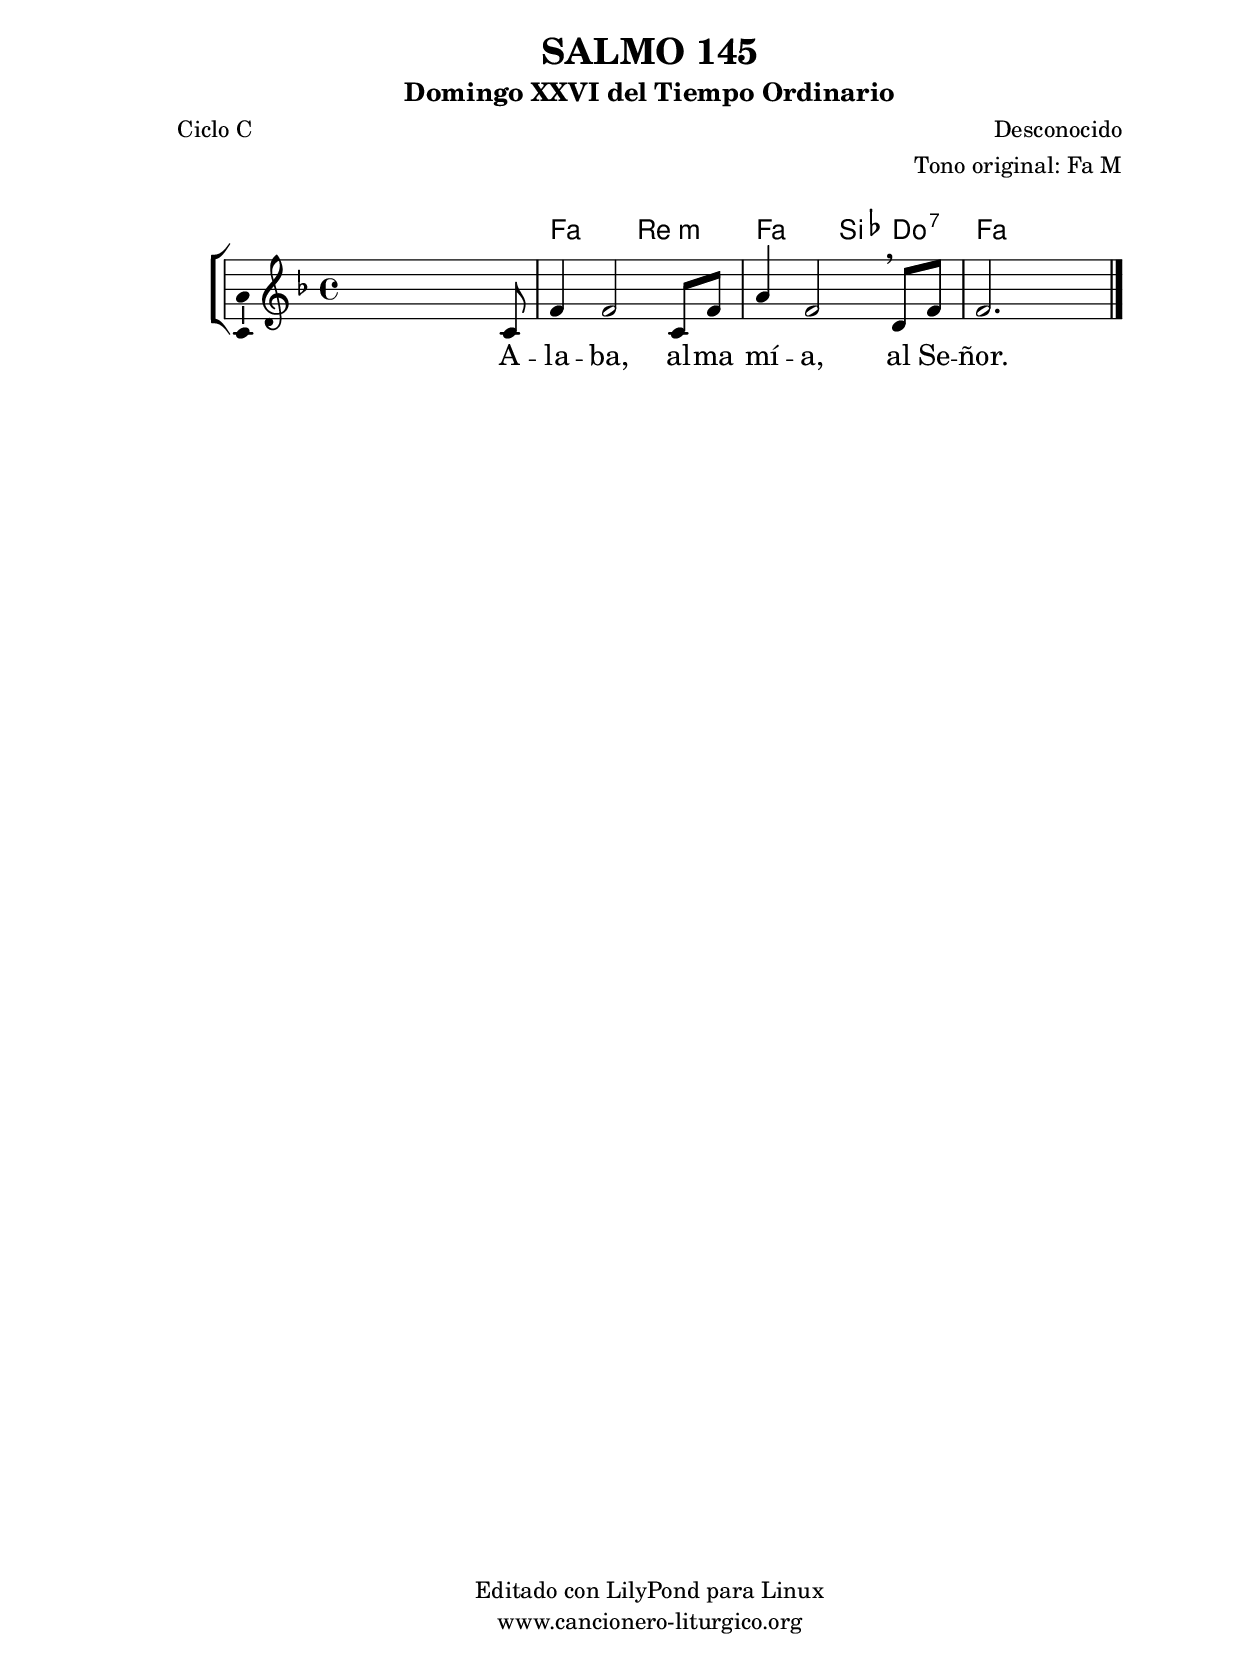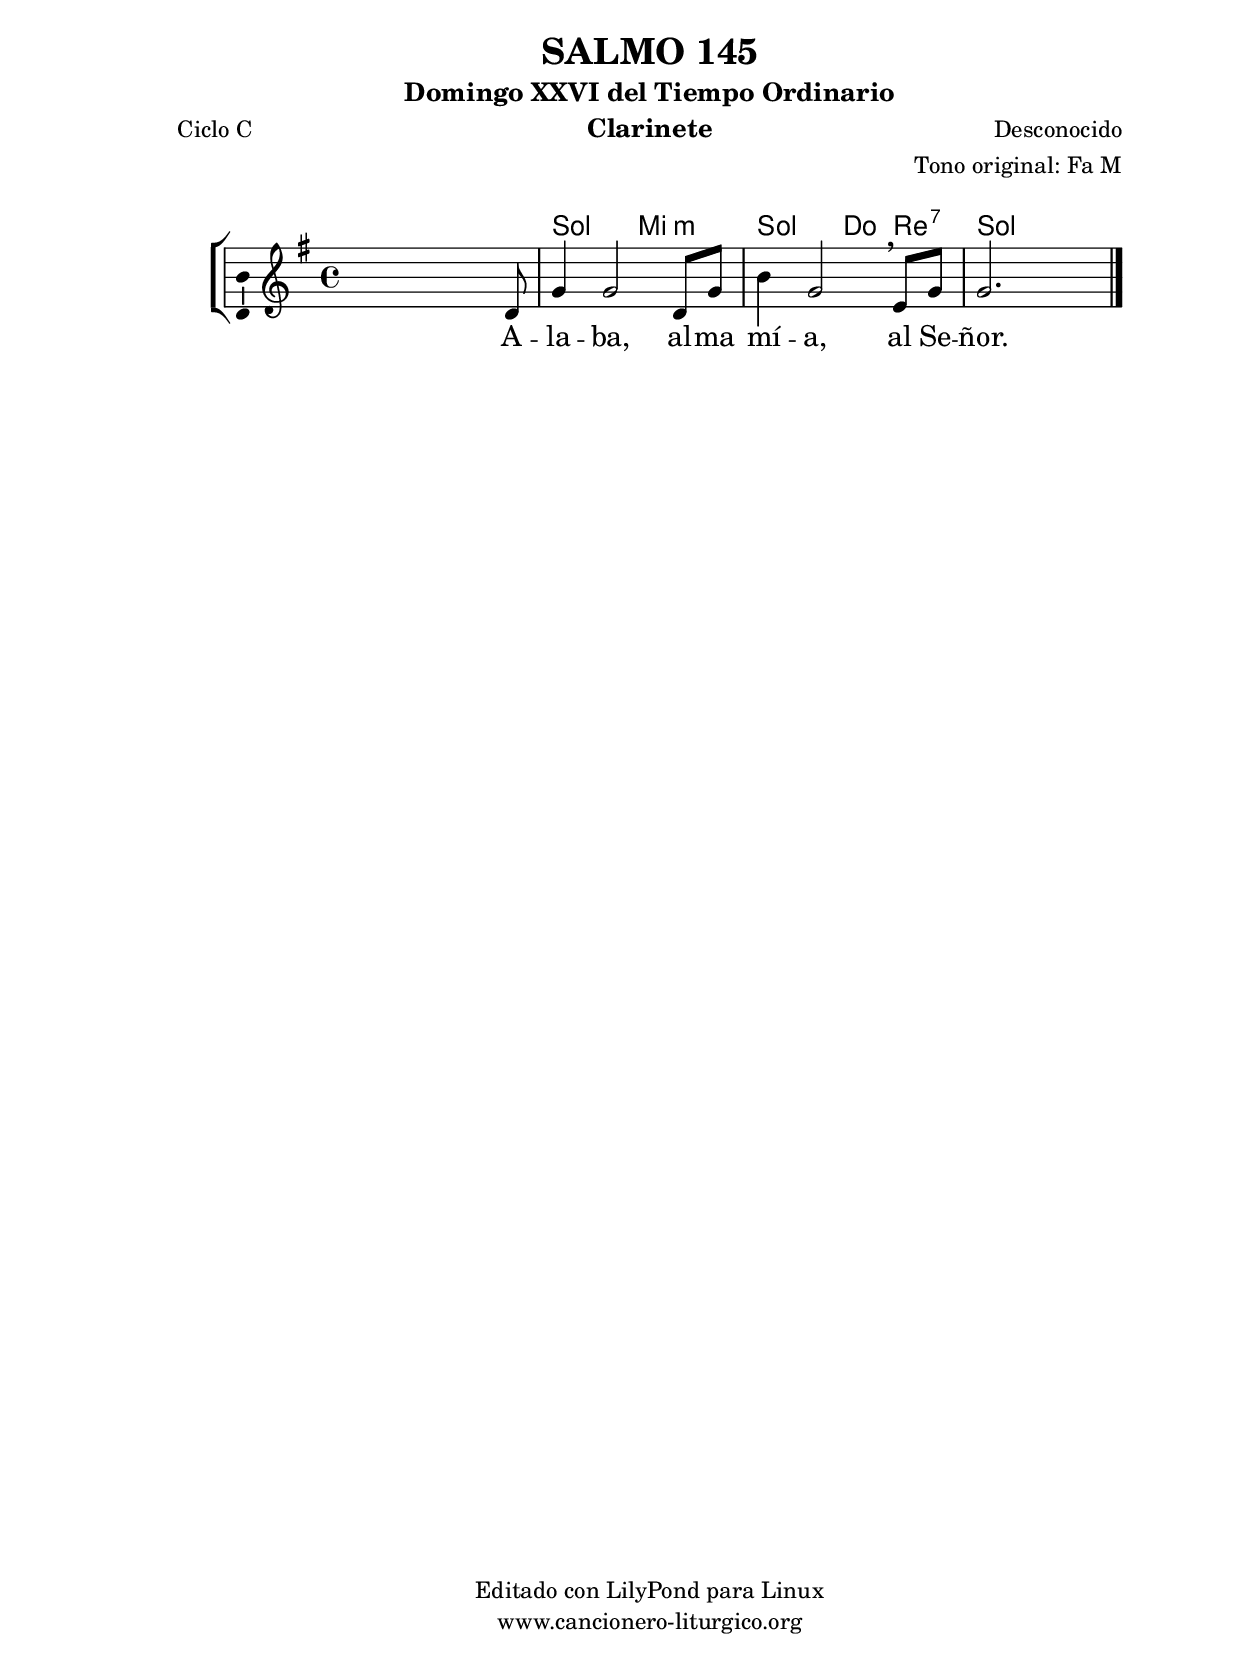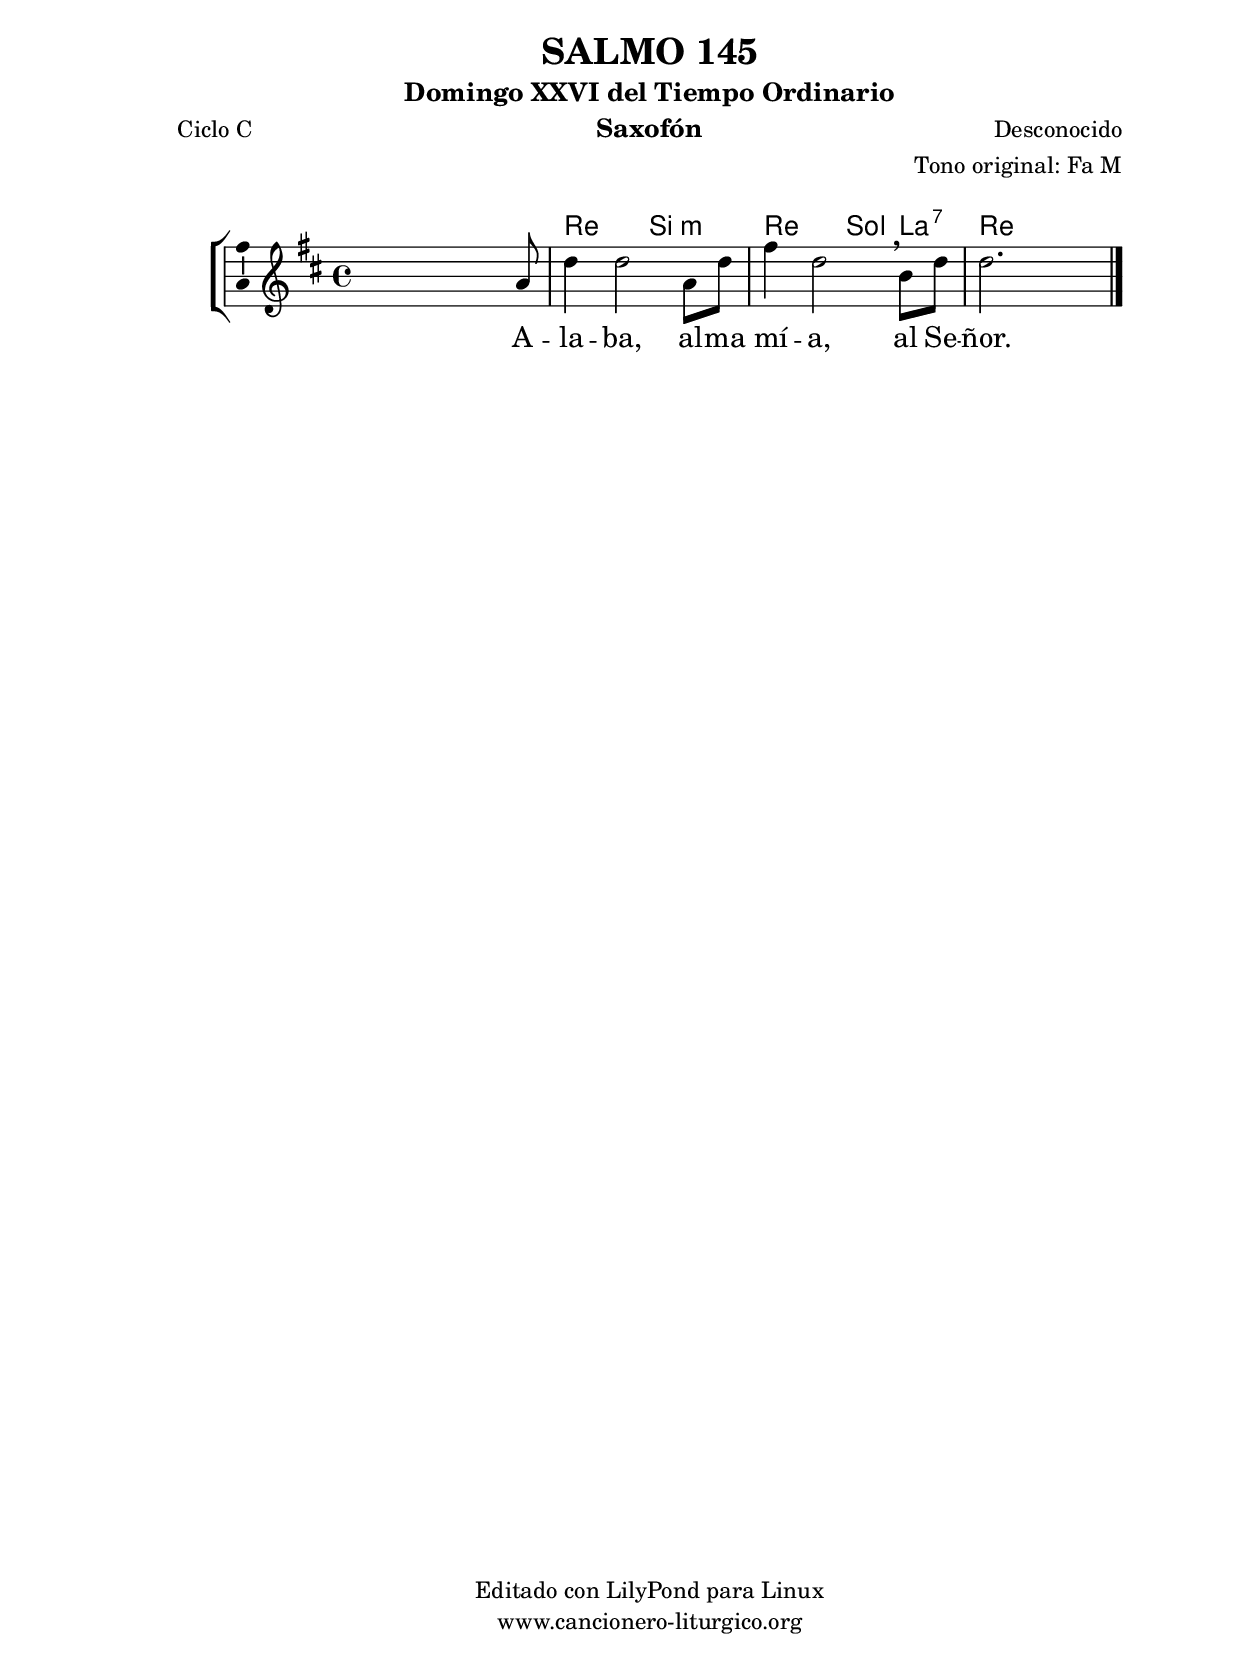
%
%para convertir .midi en .wav:
%timidity filename.midi -Ow -o finename.wav
%
%
%Para convertir de .wav a .mp3:
%lame -h -m j filename.wav
%
%
%para escuchar el midi:
%timidity nombrefichero.midi
%


%versión de lilypond para la que se ha escrito esta partitura:
\version "2.16.0"

	%Tamaño papel
	#(set-default-paper-size "a4")
	%Tamaño partitura
	#(set-global-staff-size 20)
	%No responde al pulsar sobre una nota
	#(ly:set-option 'point-and-click #f)

%parámetros del encabezamiento:
\header {
	title = "SALMO 145"
	subtitle = "Domingo XXVI del Tiempo Ordinario"
	composer = "Desconocido"
	poet = "Ciclo C"
	meter = ""
	arranger = "Tono original: Fa M"
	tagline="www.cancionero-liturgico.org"
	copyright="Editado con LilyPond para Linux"
	}

%parámetros asociados al papel:
\paper  {
	oddHeaderMarkup = \markup {\fill-line { \on-the-fly #not-first-page \fromproperty #'header:title \on-the-fly #not-first-page \fromproperty #'header:composer }}
	evenHeaderMarkup = \markup {\fill-line { \fromproperty #'header:composer \fromproperty #'header:title }}
	#(set-paper-size "a4")
	print-page-number = ##f
	first-page-number = 1
	print-first-page-number = ##f
%	head-separation = 3.0 \cm
	top-margin = 2.0 \cm
	bottom-margin = 0.5\cm
%%%	bottom-margin = -1.0\cm
	left-margin = 3.0 \cm
	line-width = 16.0 \cm 
	indent = 8\mm
	interscoreline = 2.\mm
	between-system-space = 15\mm
%	para que las partituras no llenen la hoja:
	ragged-bottom = ##t
%	idem para la última hoja:
	ragged-last-bottom = ##f
%	para que las partituras llenen el ancho del papel:
	ragged-last = ##f
	after-title-space = 2.5 \cm
%page-count=1
%system-count=8

	%Flexible Vertical Spacing
%	markup-markup-spacing =
%	#'((basic-distance . 15) (minimum-distance . 15) (padding . 3))
	markup-system-spacing =
	#'((basic-distance . 15) (minimum-distance . 15) (padding . 3))
	system-system-spacing =
	#'((basic-distance . 15) (minimum-distance . 15) (padding . 3))
	score-system-spacing =
	#'((basic-distance . 15) (minimum-distance . 15) (padding . 5))
%	top-system-spacing = % header
%	#'((basic-distance . 8) (minimum-distance . 0) (padding . 3))
%	top-markup-spacing =
%	#'((basic-distance . 20) (minimum-distance . 20) (padding . 3))
	last-bottom-spacing = % footer
	#'((basic-distance . 5) (minimum-distance . 5) (padding . 3))
%	score-markup-spacing =
%	#'((basic-distance . 16) (minimum-distance . 13) (padding . 3))

	}


%parámetros que afectan a toda la partitura:
global =  {
	%clave de sol (G):
	\clef G
	%armadura:
%	\transpose e f
	\key f \major
	\tempo 4=100
	\set Score.tempoHideNote = ##t
	}


acordes = {
	\italianChords
	\chordmode {
%	\transpose e f
{

s2 s
f2 d:m f bes4 c:7 f2

	}
	}
}

melodia = 
%	\transpose e f
{
	\relative c'{

\time 4/4

s2 s4 s8 c8
f4 f2 c8 f
a4 f2 \breathe d8 f
f2. s4

	\bar "|."
	}
	}


texto = \lyricmode {
A -- la -- ba, al -- ma mí -- a, al Se -- ñor.
	}


acordesStaff = \context ChordNames = acordesStaff <<
	\set chordChanges = ##t
	\acordes
	>>


vozStaff = \context Voice = vozStaff
\with {\consists "Ambitus_engraver"}
<<
%	\set Staff.instrumentName = ""
%	\set Staff.shortInstrumentName = ""
%	\set Staff.midiInstrument = #"clarinet"
%	\set Staff.midiInstrument = #"cello"
%	\set Staff.midiInstrument = #"flute"
	\set Staff.midiInstrument = #"electric guitar (jazz)"
%	\set Staff.midiInstrument = #"english horn"
%	\set Staff.midiInstrument = #"violin"
%	\set Staff.midiInstrument = #"glockenspiel"
	\set Staff.midiMinimumVolume = #0.7
	\set Staff.midiMaximumVolume = #0.9
	\global
	\melodia
	>>


textoStaff = \context Lyrics = textoStaff <<
	\lyricsto vozStaff \texto
	>>

\book {
	\score {
		\context ChoirStaff {
			\override StaffGroup.SystemStartBracket #'collapse-height = #1
			\override Score.SystemStartBar #'collapse-height = #1
			<<
			\acordesStaff
			\vozStaff
			\textoStaff
			>>
			}
		\layout {
	    		\context {
				\Lyrics
				\override LyricText #'font-size = #2
				}
	   		 \context {
				\Score
				%fontSize = #3
				\override StaffSymbol #'staff-space = #(magstep +3)
				%\override Beam #'thickness = #0.55
				%\override SpacingSpanner #'spacing-increment = #1.0
				%\override Slur #'height-limit = #1.5
				}
			}
		}
	\score {
		\unfoldRepeats
		\context ChoirStaff {
			<<
			\acordesStaff
			\vozStaff
			>>
			}
		\midi {
	  		\context {
	  			\Score
				tempoWholesPerMinute = #(ly:make-moment 70 4)
				}
			}
		}
	}

%Partitura para clarinete
#(define output-suffix "C")
\book {
	\header{
		instrument = "Clarinete"
		}
	\score {
		\context ChoirStaff {
			\override StaffGroup.SystemStartBracket #'collapse-height = #1
			\override Score.SystemStartBar #'collapse-height = #1
\transpose c d
			<<
			\acordesStaff
			\vozStaff
			\textoStaff
			>>
			}
		\layout {
	    		\context {
				\Lyrics
				\override LyricText #'font-size = #2
				}
	   		 \context {
				\Score
				%fontSize = #3
				\override StaffSymbol #'staff-space = #(magstep +3)
				%\override Beam #'thickness = #0.55
				%\override SpacingSpanner #'spacing-increment = #1.0
				%\override Slur #'height-limit = #1.5
				}
			}
		}
	}

%Partitura para saxofón
#(define output-suffix "S")
\book {
	\header{
		instrument = "Saxofón"
		}
	\score {
		\context ChoirStaff {
			\override StaffGroup.SystemStartBracket #'collapse-height = #1
			\override Score.SystemStartBar #'collapse-height = #1
\transpose c a
			<<
			\acordesStaff
			\vozStaff
			\textoStaff
			>>
			}
		\layout {
	    		\context {
				\Lyrics
				\override LyricText #'font-size = #2
				}
	   		 \context {
				\Score
				%fontSize = #3
				\override StaffSymbol #'staff-space = #(magstep +3)
				%\override Beam #'thickness = #0.55
				%\override SpacingSpanner #'spacing-increment = #1.0
				%\override Slur #'height-limit = #1.5
				}
			}
		}
	}

